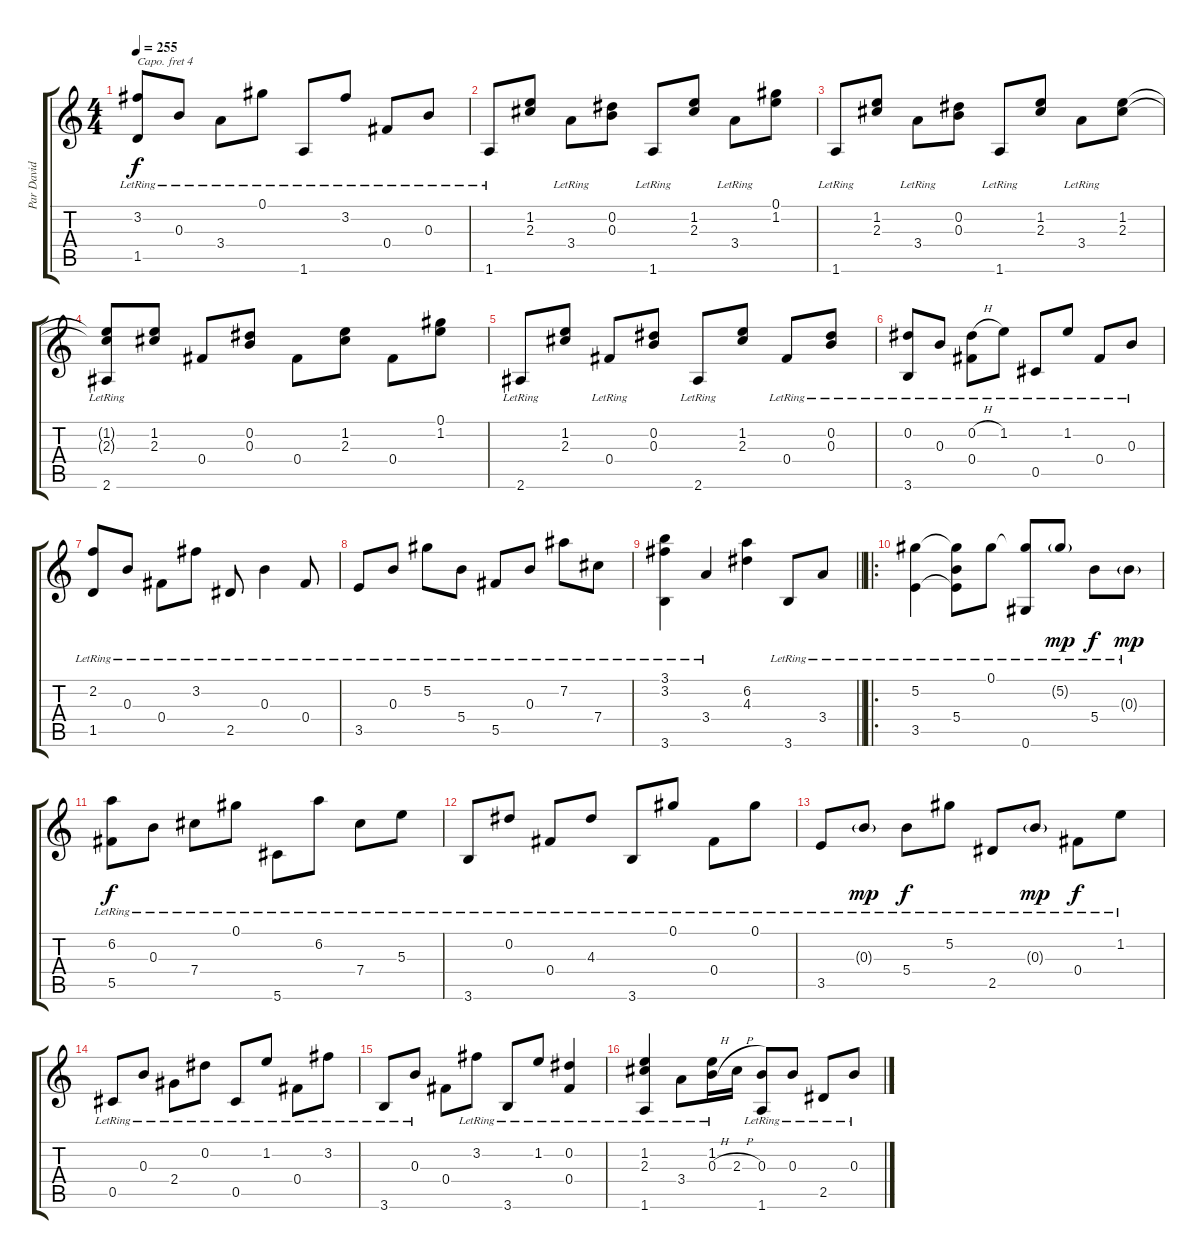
\track ("Par David Cloutier" "Par David ") {instrument acousticguitarsteel}
\staff {score tabs}
\capo 4
\tuning (E4 B3 G3 D3 A2 E2) {hide}
\ts (4 4)
\tempo 255
\clef g2
\ks c
(3.2{lr} 1.5{lr}).8{dy f} 0.3{lr}.8 3.4{lr}.8 0.1{lr}.8 1.6{lr}.8 3.2{lr}.8 0.4{lr}.8 0.3{lr}.8 |
1.6{lr}.8 (1.2 2.3).8 3.4{lr}.8 (0.2 0.3).8 1.6{lr}.8 (1.2 2.3).8 3.4{lr}.8 (0.1 1.2).8 |
1.6{lr}.8 (1.2 2.3).8 3.4{lr}.8 (0.2 0.3).8 1.6{lr}.8 (1.2 2.3).8 3.4{lr}.8 (1.2 2.3).8 |
(1.2{t} 2.3{t} 2.6{lr}).8 (1.2 2.3).8 0.4.8 (0.2 0.3).8 0.4.8 (1.2 2.3).8 0.4.8 (0.1 1.2).8 |
2.6{lr}.8 (1.2 2.3).8 0.4{lr}.8 (0.2 0.3).8 2.6{lr}.8 (1.2 2.3).8 0.4{lr}.8 (0.2{lr} 0.3).8 |
(0.2{lr} 3.6{lr}).8 0.3{lr}.8 (0.2{h} 0.4{lr}).8 1.2{lr}.8 0.5{lr}.8 1.2{lr}.8 0.4{lr}.8 0.3{lr}.8 |
(2.2{lr} 1.5{lr}).8 0.3{lr}.8 0.4{lr}.8 3.2{lr}.8 2.5{lr}.8 0.3{lr}.4 0.4{lr}.8 |
3.5{lr}.8 0.3{lr}.8 5.2{lr}.8 5.4{lr}.8 5.5{lr}.8 0.3{lr}.8 7.2{lr}.8 7.4{lr}.8 |
\barLineRight lightlight
(3.1{lr} 3.2{lr} 3.6{lr}).4 3.4{lr}.4 (6.2 4.3).4 3.6{lr}.8 3.4{lr}.8 |
\ro
(5.2{lr} 3.5{lr}).4 (5.2{t} 5.4{lr} 3.5{t}).8 0.1{lr}.8 (0.1{t} 0.6{lr}).8 5.2{g lr}.8{dy mp} 5.4{lr}.8{dy f} 0.3{g lr}.8{dy mp} |
(6.2{lr} 5.5{lr}).8{dy f} 0.3{lr}.8 7.4{lr}.8 0.1{lr}.8 5.6{lr}.8 6.2{lr}.8 7.4{lr}.8 5.3{lr}.8 |
3.6{lr}.8 0.2{lr}.8 0.4{lr}.8 4.3{lr}.8 3.6{lr}.8 0.1{lr}.8 0.4{lr}.8 0.1{lr}.8 |
3.5{lr}.8 0.3{g lr}.8{dy mp} 5.4{lr}.8{dy f} 5.2{lr}.8 2.5{lr}.8 0.3{g lr}.8{dy mp} 0.4{lr}.8{dy f} 1.2{lr}.8 |
0.5{lr}.8 0.3{lr}.8 2.4{lr}.8 0.2{lr}.8 0.5{lr}.8 1.2{lr}.8 0.4{lr}.8 3.2{lr}.8 |
3.6{lr}.8 0.3{lr}.8 0.4.8 3.2{lr}.8 3.6{lr}.8 1.2{lr}.8 (0.2{lr} 0.4{lr}).4 |
(1.2{lr} 2.3{lr} 1.6{lr}).4 3.4{lr}.8 (1.2{lr} 0.3{h}).16 2.3{h}.16 (0.3{lr} 1.6).8 0.3{lr}.8 2.5{lr}.8 0.3{lr}.8
